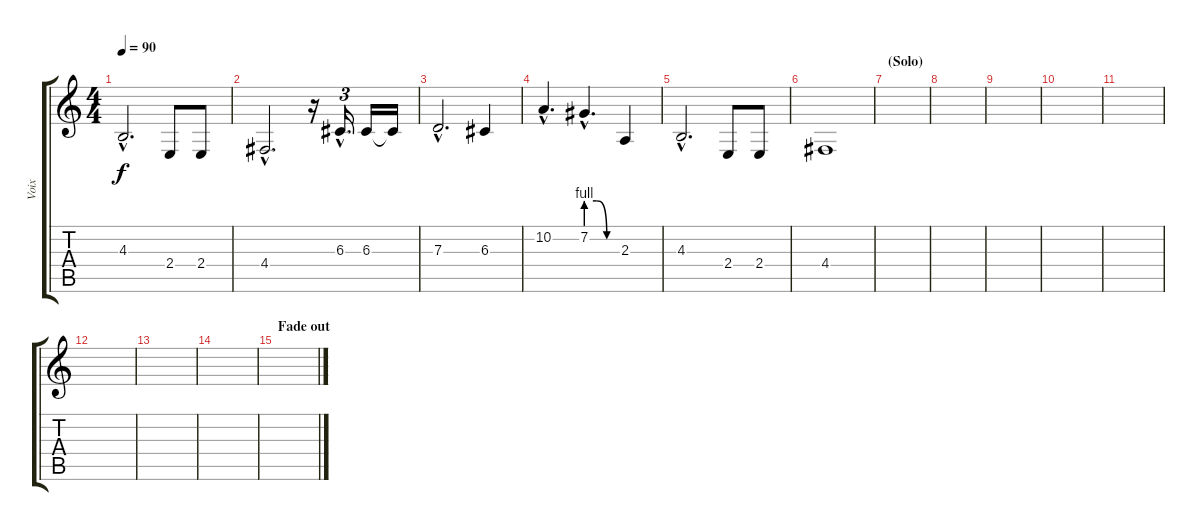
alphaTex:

\track ("Voix" "Voix") {instrument flute}
\staff {score tabs}
\tuning (E4 B3 G3 D3 A2 E2) {hide}
\ts (4 4)
\tempo 90
\clef g2
\ks c
4.3{hac}.2{d dy f} 2.4.8 2.4.8 |
4.4{hac}.2{d} r.16 6.3{hac}.16{d tu (3 2)} 6.3.16 6.3{t}.16 |
7.3{hac}.2{d} 6.3.4 |
10.2{hac}.4{d} 7.2{be (custom 0 4 20 4 40 0 60 0) hac}.4{d} 2.3.4 |
4.3{hac}.2{d} 2.4.8 2.4.8 |
4.4.1 |
\section ("" "(Solo)")
|
|
|
|
|
|
|
|
\section ("" "Fade out")
